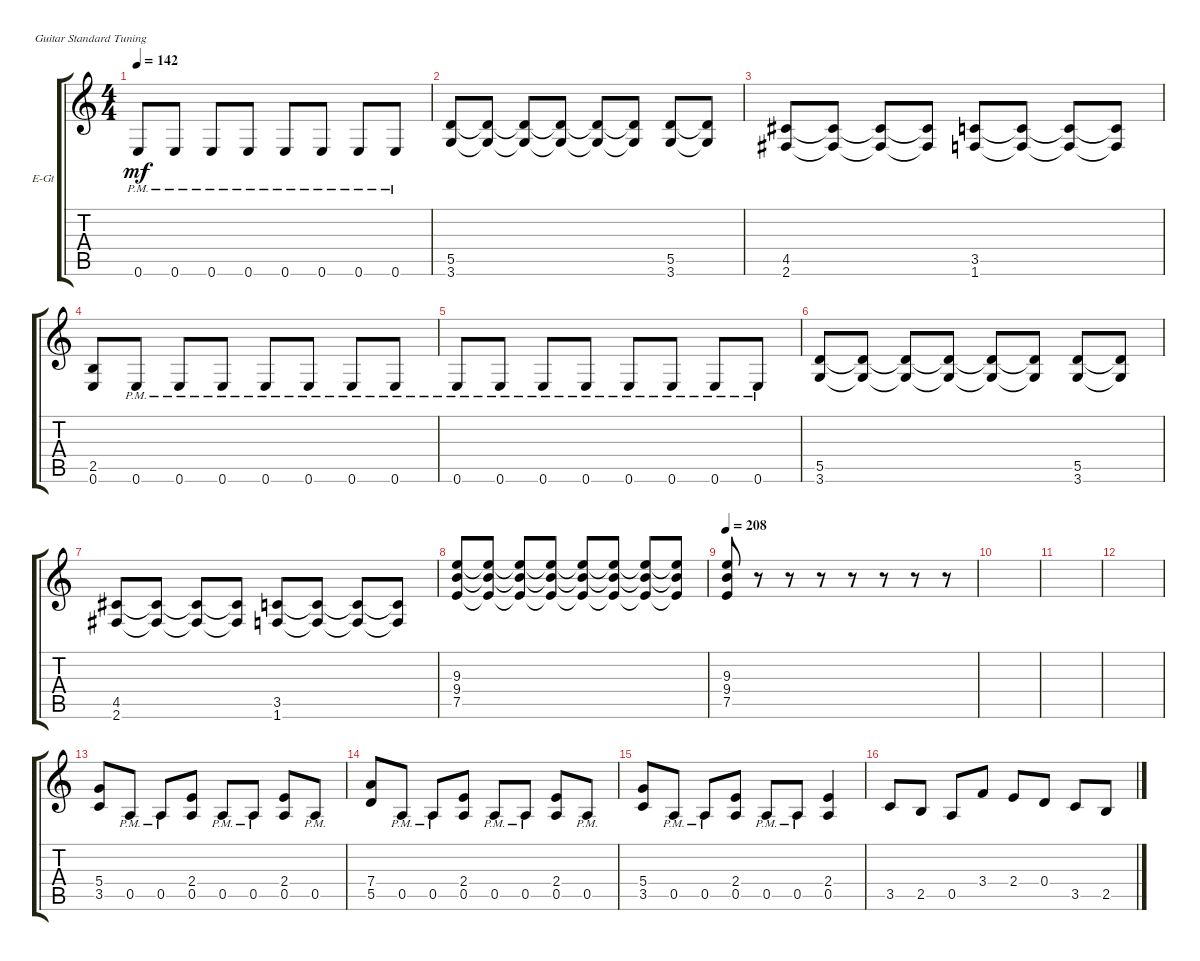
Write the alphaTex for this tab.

\defaultSystemsLayout 4
\bracketExtendMode groupsimilarinstruments
\firstSystemTrackNameOrientation horizontal
\otherSystemsTrackNameOrientation horizontal
\track ("Electric Guitar" "E-Gt") {instrument distortionguitar}
\staff {score tabs}
\tuning (E4 B3 G3 D3 A2 E2)
\ts (4 4)
\tempo 142
\clef g2
\ks c
0.6{pm}.8{dy mf} 0.6{pm}.8 0.6{pm}.8 0.6{pm}.8 0.6{pm}.8 0.6{pm}.8 0.6{pm}.8 0.6{pm}.8 |
(3.6 5.5).8 (3.6{t} 5.5{t}).8 (3.6{t} 5.5{t}).8 (3.6{t} 5.5{t}).8 (5.5{t} 3.6{t}).8 (5.5{t} 3.6{t}).8 (3.6 5.5).8 (3.6{t} 5.5{t}).8 |
(2.6 4.5).8 (2.6{t} 4.5{t}).8 (2.6{t} 4.5{t}).8 (2.6{t} 4.5{t}).8 (1.6 3.5).8 (1.6{t} 3.5{t}).8 (1.6{t} 3.5{t}).8 (1.6{t} 3.5{t}).8 |
(0.6 2.5).8 0.6{pm}.8 0.6{pm}.8 0.6{pm}.8 0.6{pm}.8 0.6{pm}.8 0.6{pm}.8 0.6{pm}.8 |
0.6{pm}.8 0.6{pm}.8 0.6{pm}.8 0.6{pm}.8 0.6{pm}.8 0.6{pm}.8 0.6{pm}.8 0.6{pm}.8 |
(3.6 5.5).8 (3.6{t} 5.5{t}).8 (3.6{t} 5.5{t}).8 (3.6{t} 5.5{t}).8 (5.5{t} 3.6{t}).8 (5.5{t} 3.6{t}).8 (3.6 5.5).8 (3.6{t} 5.5{t}).8 |
(2.6 4.5).8 (2.6{t} 4.5{t}).8 (2.6{t} 4.5{t}).8 (2.6{t} 4.5{t}).8 (1.6 3.5).8 (1.6{t} 3.5{t}).8 (1.6{t} 3.5{t}).8 (1.6{t} 3.5{t}).8 |
(7.5 9.4 9.3).8 (7.5{t} 9.4{t} 9.3{t}).8 (7.5{t} 9.4{t} 9.3{t}).8 (7.5{t} 9.4{t} 9.3{t}).8 (7.5{t} 9.4{t} 9.3{t}).8 (7.5{t} 9.4{t} 9.3{t}).8 (7.5{t} 9.4{t} 9.3{t}).8 (7.5{t} 9.4{t} 9.3{t}).8 |
\tempo 208
(7.5 9.4 9.3).8 r.8 r.8 r.8 r.8 r.8 r.8 r.8 |
|
|
|
(3.5 5.4).8 0.5{pm}.8 0.5{pm}.8 (0.5 2.4).8 0.5{pm}.8 0.5{pm}.8 (0.5 2.4).8 0.5{pm}.8 |
(5.5 7.4).8 0.5{pm}.8 0.5{pm}.8 (0.5 2.4).8 0.5{pm}.8 0.5{pm}.8 (0.5 2.4).8 0.5{pm}.8 |
(3.5 5.4).8 0.5{pm}.8 0.5{pm}.8 (0.5 2.4).8 0.5{pm}.8 0.5{pm}.8 (0.5 2.4).4 |
3.5.8 2.5.8 0.5.8 3.4.8 2.4.8 0.4.8 3.5.8 2.5.8
